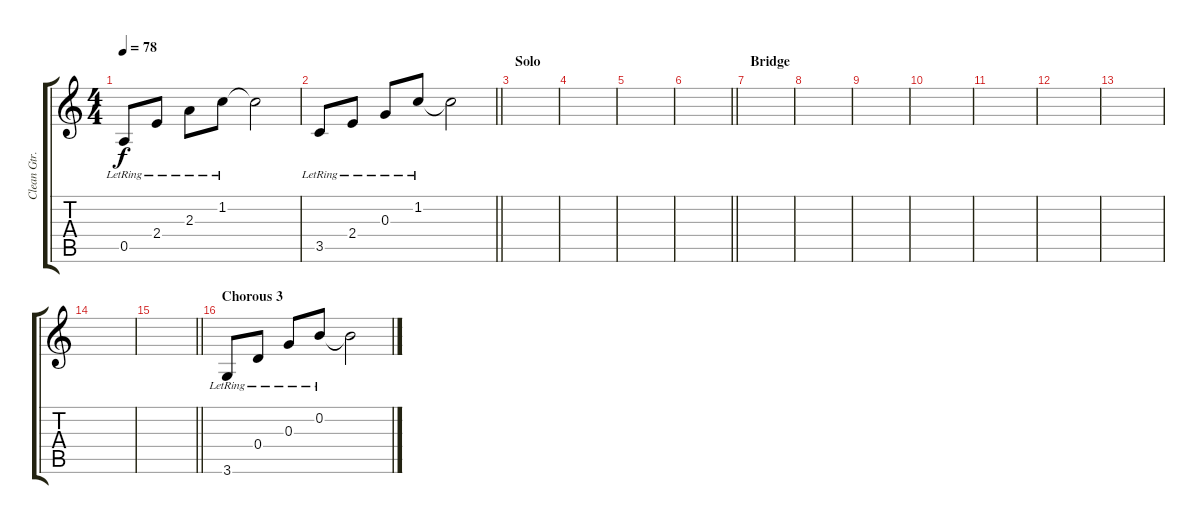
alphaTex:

\track ("Clean Gtr. 2" "Clean Gtr.") {instrument electricguitarclean}
\staff {score tabs}
\tuning (E4 B3 G3 D3 A2 E2) {hide}
\ts (4 4)
\tempo 78
\clef g2
\ks c
0.5{lr}.8{dy f} 2.4{lr}.8 2.3{lr}.8 1.2{lr}.8 1.2{t}.2 |
\barLineRight lightlight
3.5{lr}.8 2.4{lr}.8 0.3{lr}.8 1.2{lr}.8 1.2{t}.2 |
\section ("" "Solo")
|
|
|
\barLineRight lightlight
|
\section ("" "Bridge")
|
|
|
|
|
|
|
|
\barLineRight lightlight
|
\section ("" "Chorous 3")
3.6{lr}.8 0.4{lr}.8 0.3{lr}.8 0.2{lr}.8 0.2{t}.2
